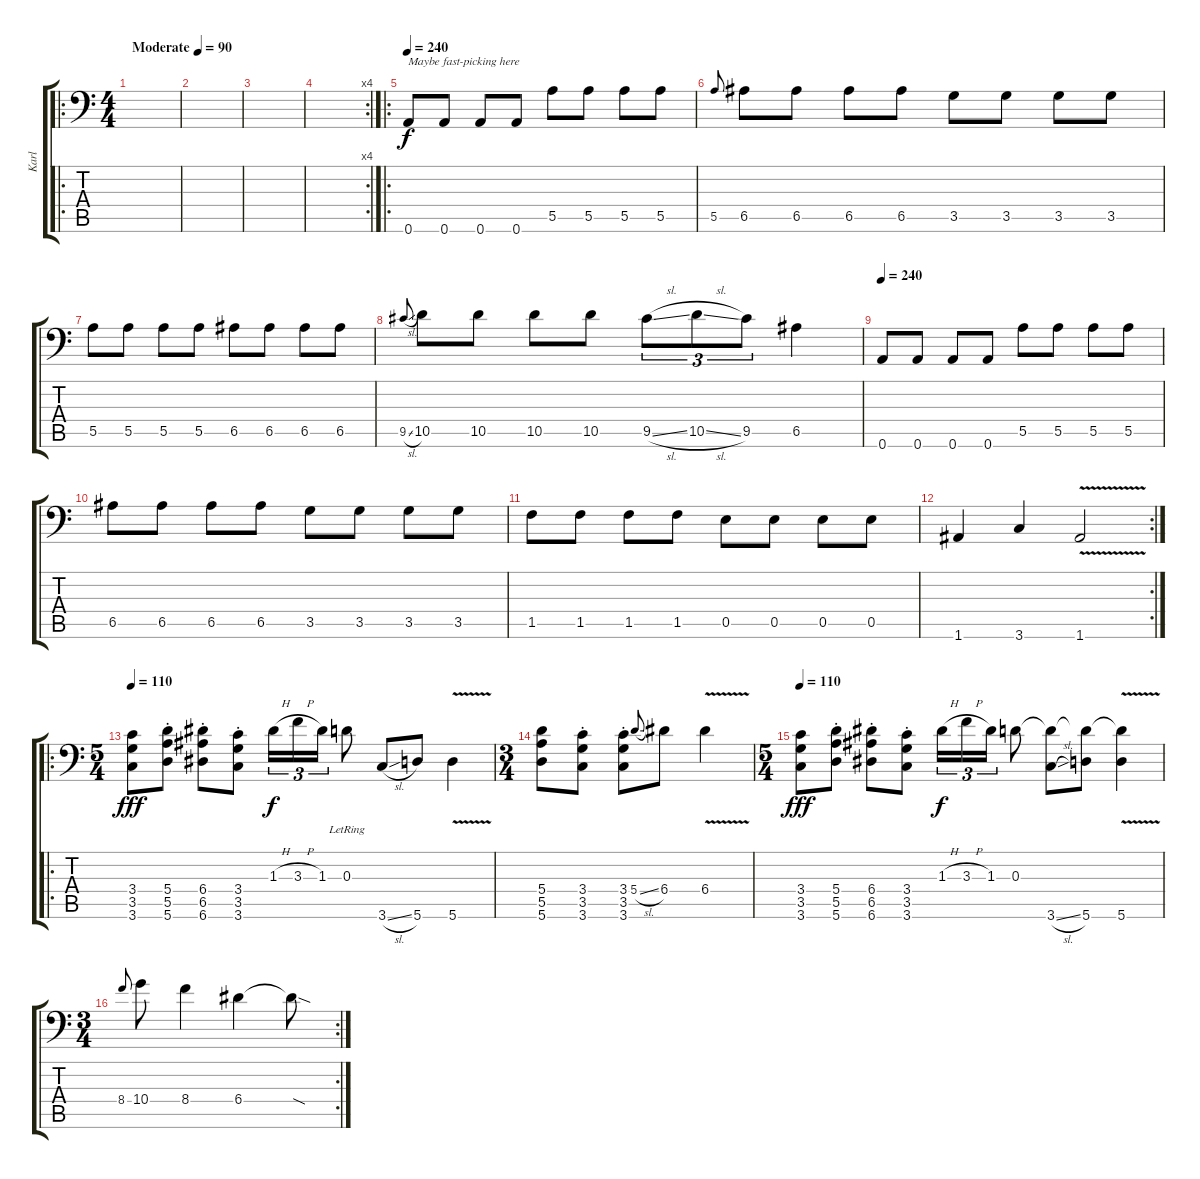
\track ("Karl" "Karl") {instrument distortionguitar}
\staff {score tabs}
\tuning (B3 Gb3 D3 A2 E2 A1) {hide}
\ro
\ts (4 4)
\tempo (90 "Moderate")
\clef f4
\ks c
|
|
|
\rc 4
|
\ro
\tempo 240
0.6.8{txt "Maybe fast-picking here"} 0.6.8 0.6.8 0.6.8 5.5.8 5.5.8 5.5.8 5.5.8 |
5.5.8{gr onbeat} 6.5.8 6.5.8 6.5.8 6.5.8 3.5.8 3.5.8 3.5.8 3.5.8 |
5.5.8 5.5.8 5.5.8 5.5.8 6.5.8 6.5.8 6.5.8 6.5.8 |
9.5{sl}.8{gr onbeat} 10.5.8 10.5.8 10.5.8 10.5.8 9.5{sl}.8{tu (3 2)} 10.5{sl}.8{tu (3 2)} 9.5.8{tu (3 2)} 6.5.4 |
\tempo 240
0.6.8 0.6.8 0.6.8 0.6.8 5.5.8 5.5.8 5.5.8 5.5.8 |
6.5.8 6.5.8 6.5.8 6.5.8 3.5.8 3.5.8 3.5.8 3.5.8 |
1.5.8 1.5.8 1.5.8 1.5.8 0.5.8 0.5.8 0.5.8 0.5.8 |
\rc 2
1.6.4 3.6.4 1.6{v}.2 |
\ro
\ts (5 4)
\tempo 110
(3.4 3.5 3.6).8{dy fff} (5.4{st} 5.5{st} 5.6{st}).8 (6.4{st} 6.5{st} 6.6{st}).8 (3.4{st} 3.5{st} 3.6{st}).8 1.3{h}.16{tu (3 2) dy f} 3.3{h}.16{tu (3 2)} 1.3.16{tu (3 2)} 0.3{lr}.8 3.6{sl}.8 5.6.8 5.6{v}.4 |
\ts (3 4)
(5.4 5.5 5.6).8 (3.4{st} 3.5{st} 3.6{st}).8 (3.4{st} 3.5{st} 3.6{st}).8 5.4{sl}.8{gr onbeat} 6.4.8 6.4{v}.4 |
\ts (5 4)
\tempo 110
(3.4 3.5 3.6).8{dy fff} (5.4{st} 5.5{st} 5.6{st}).8 (6.4{st} 6.5{st} 6.6{st}).8 (3.4{st} 3.5{st} 3.6{st}).8 1.3{h}.16{tu (3 2) dy f} 3.3{h}.16{tu (3 2)} 1.3.16{tu (3 2)} 0.3.8 (0.3{t} 3.6{sl}).8 (0.3{t} 5.6).8 (0.3{t} 5.6{v}).4 |
\rc 2
\ts (3 4)
8.4.8{gr onbeat} 10.4.8 8.4.4 6.4.4 6.4{sod t}.8
